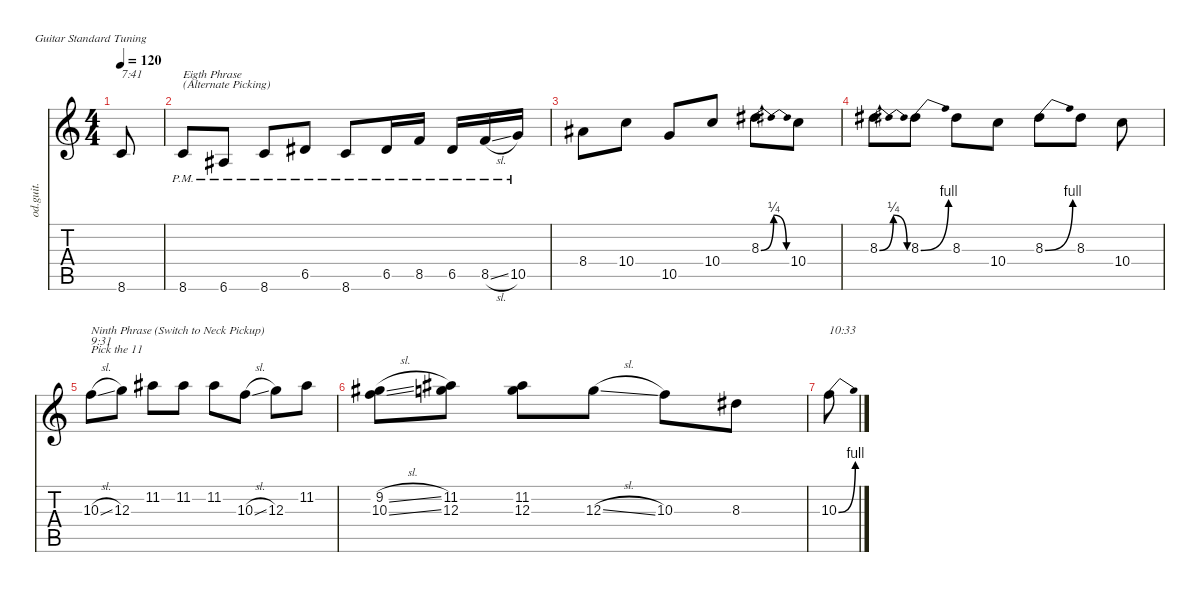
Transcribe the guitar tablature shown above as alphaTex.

\defaultSystemsLayout 4
\hideDynamics
\bracketExtendMode nobrackets
\otherSystemsTrackNameOrientation horizontal
\track ("Overdriven Guitar" "od.guit.") {instrument overdrivenguitar}
\staff {score tabs}
\tuning (E4 B3 G3 D3 A2 E2)
\ts (4 4)
\tempo 120
\clef g2
\ks c
8.6.8{txt "7:41" dy mf beam Up} |
8.6{pm}.8{txt "Eigth Phrase\n(Alternate Picking)" beam Up} 6.6{pm acc #}.8{beam Up} 8.6{pm}.8{beam Up} 6.5{pm acc #}.8{beam Up} 8.6{pm}.8{beam Up} 6.5{pm acc #}.16{beam Up} 8.5{pm}.16{beam Up} 6.5{pm acc #}.16{beam Up} 8.5{sl pm}.16{beam Up} 10.5{pm}.16{beam Up} |
8.4{acc #}.8{beam Down} 10.4.8{beam Down} 10.5.8{beam Up} 10.4.8{beam Up} 8.3{be (bendrelease 0 0 10.799999999999999 1 20.4 1 30 0) acc #}.8{beam Down} 10.4.8{beam Down} |
8.3{be (bendrelease 0 0 10.2 1 20.4 1 30 0) acc #}.8{beam Down} 8.3{be (bend 0 0 15 4) acc #}.8{beam Down} 8.3{acc #}.8{beam Down} 10.4.8{beam Down} 8.3{be (bend 0 0 15 4) acc #}.8{beam Down} 8.3{acc #}.8{beam Down} 10.4.8{beam Down} |
10.3{sl}.8{txt "Ninth Phrase (Switch to Neck Pickup)\n9:31\nPick the 11" beam Down} 12.3.8{beam Down} 11.2{acc #}.8{beam Down} 11.2{acc #}.8{beam Down} 11.2{acc #}.8{beam Down} 10.3{sl}.8{beam Down} 12.3.8{beam Down} 11.2{acc #}.8{beam Down} |
(10.3{sl} 9.2{sl acc #}).8{beam Down} (11.2{acc #} 12.3).8{beam Down} (12.3 11.2{acc #}).8{beam Down} 12.3{sl}.8{beam Down} 10.3.8{beam Down} 8.3{acc #}.8{beam Down} |
10.3{be (bend 0 0 15 4)}.8{txt "10:33" beam Down}
